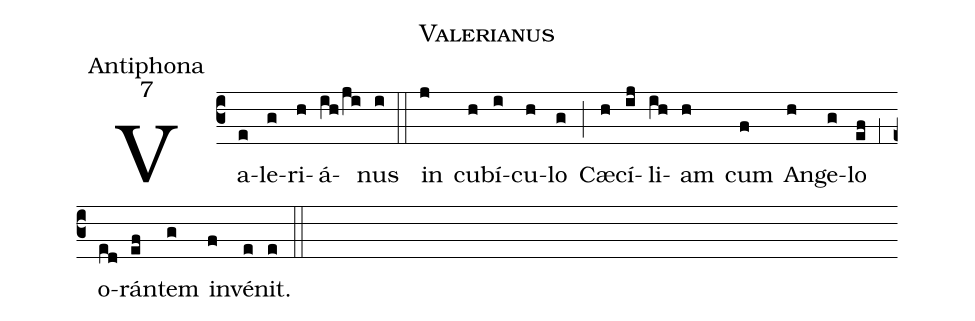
name:Valerianus;
office-part:Antiphona;
mode:7;
%%
(c3) Va(e)le(g)ri(h)á(ih/ji)nus(i) (::)
in(j) cu(h)bí(i)cu(h)lo(g) (;) Cæ(h)cí(ij)li(ih)am(h) cum(f) An(h)ge(g)lo(ef) (,1) o(ed)rán(ef)tem(g) in(f)vé(e)nit.(e) (::)
